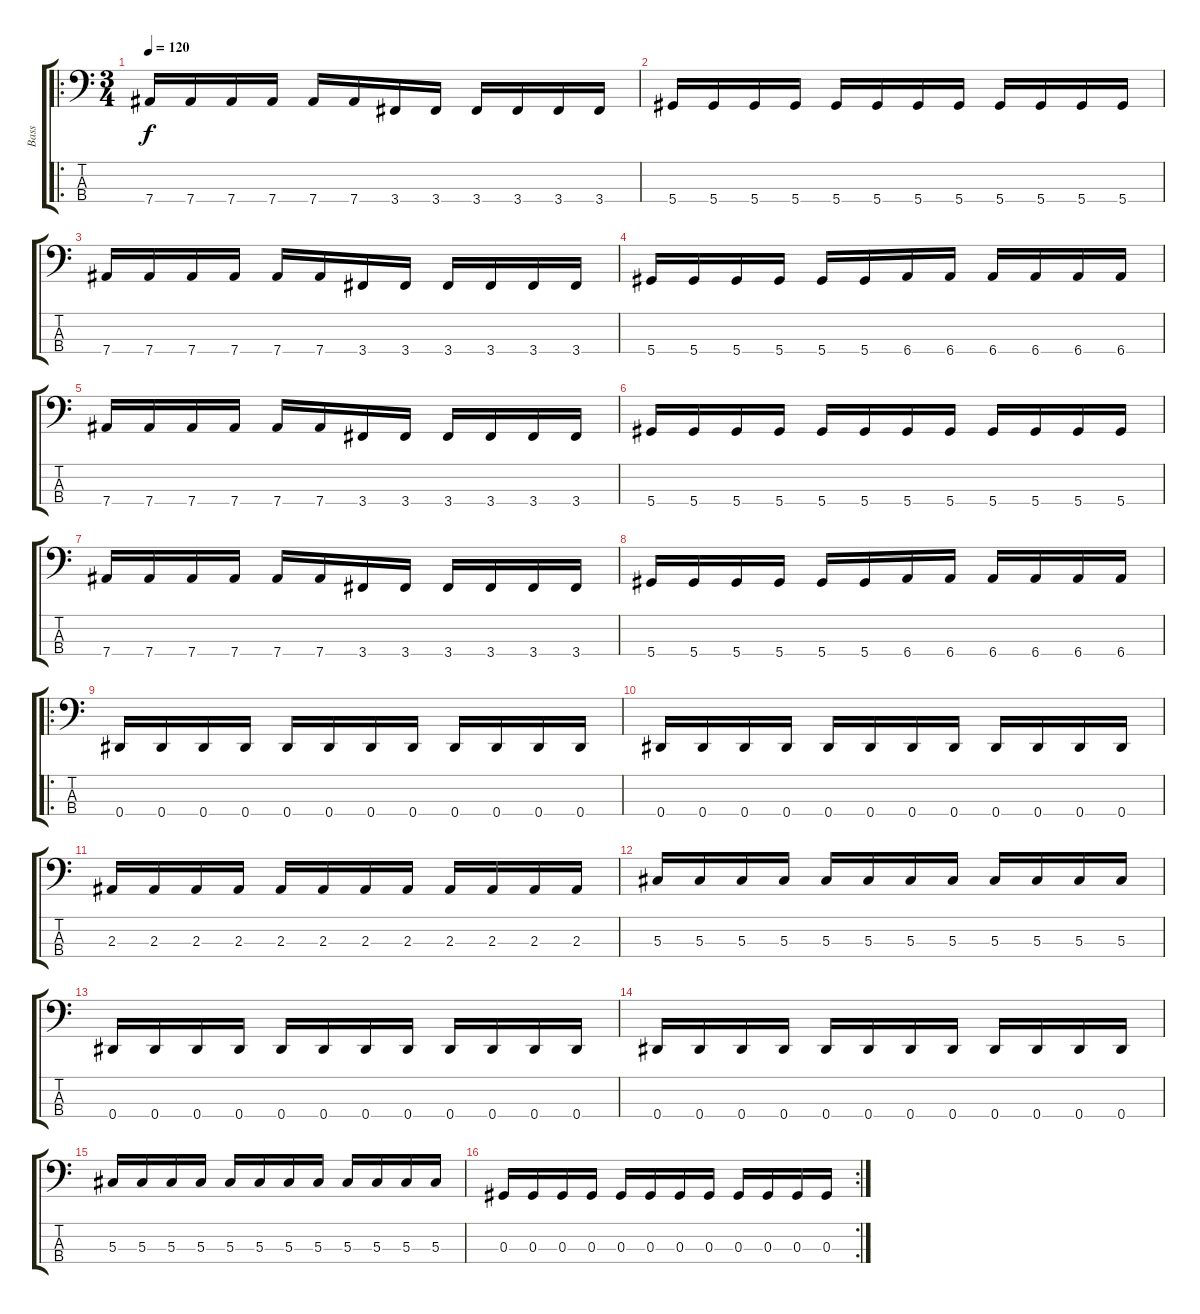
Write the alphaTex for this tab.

\track ("Bass" "Bass") {instrument electricbassfinger}
\staff {score tabs}
\tuning (Gb2 Db2 Ab1 Eb1) {hide}
\ro
\ts (3 4)
\tempo 120
\clef f4
\ks c
7.4.16{dy f instrument electricbassfinger} 7.4.16 7.4.16 7.4.16 7.4.16 7.4.16 3.4.16 3.4.16 3.4.16 3.4.16 3.4.16 3.4.16 |
5.4.16 5.4.16 5.4.16 5.4.16 5.4.16 5.4.16 5.4.16 5.4.16 5.4.16 5.4.16 5.4.16 5.4.16 |
7.4.16 7.4.16 7.4.16 7.4.16 7.4.16 7.4.16 3.4.16 3.4.16 3.4.16 3.4.16 3.4.16 3.4.16 |
5.4.16 5.4.16 5.4.16 5.4.16 5.4.16 5.4.16 6.4.16 6.4.16 6.4.16 6.4.16 6.4.16 6.4.16 |
7.4.16 7.4.16 7.4.16 7.4.16 7.4.16 7.4.16 3.4.16 3.4.16 3.4.16 3.4.16 3.4.16 3.4.16 |
5.4.16 5.4.16 5.4.16 5.4.16 5.4.16 5.4.16 5.4.16 5.4.16 5.4.16 5.4.16 5.4.16 5.4.16 |
7.4.16 7.4.16 7.4.16 7.4.16 7.4.16 7.4.16 3.4.16 3.4.16 3.4.16 3.4.16 3.4.16 3.4.16 |
5.4.16 5.4.16 5.4.16 5.4.16 5.4.16 5.4.16 6.4.16 6.4.16 6.4.16 6.4.16 6.4.16 6.4.16 |
\ro
0.4.16 0.4.16 0.4.16 0.4.16 0.4.16 0.4.16 0.4.16 0.4.16 0.4.16 0.4.16 0.4.16 0.4.16 |
0.4.16 0.4.16 0.4.16 0.4.16 0.4.16 0.4.16 0.4.16 0.4.16 0.4.16 0.4.16 0.4.16 0.4.16 |
2.3.16 2.3.16 2.3.16 2.3.16 2.3.16 2.3.16 2.3.16 2.3.16 2.3.16 2.3.16 2.3.16 2.3.16 |
5.3.16 5.3.16 5.3.16 5.3.16 5.3.16 5.3.16 5.3.16 5.3.16 5.3.16 5.3.16 5.3.16 5.3.16 |
0.4.16 0.4.16 0.4.16 0.4.16 0.4.16 0.4.16 0.4.16 0.4.16 0.4.16 0.4.16 0.4.16 0.4.16 |
0.4.16 0.4.16 0.4.16 0.4.16 0.4.16 0.4.16 0.4.16 0.4.16 0.4.16 0.4.16 0.4.16 0.4.16 |
5.3.16 5.3.16 5.3.16 5.3.16 5.3.16 5.3.16 5.3.16 5.3.16 5.3.16 5.3.16 5.3.16 5.3.16 |
\rc 2
0.3.16 0.3.16 0.3.16 0.3.16 0.3.16 0.3.16 0.3.16 0.3.16 0.3.16 0.3.16 0.3.16 0.3.16
